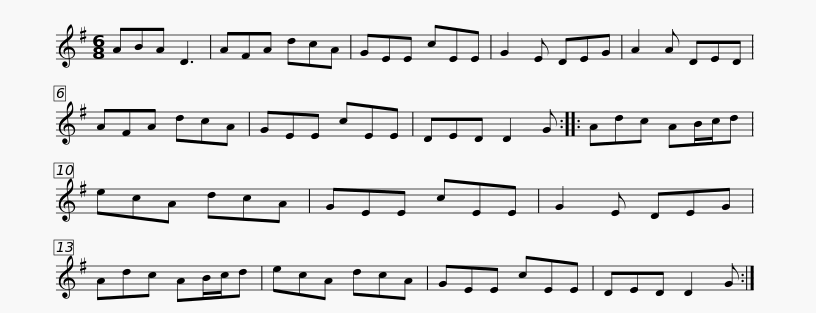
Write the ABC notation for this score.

X:1
L:1/8
M:6/8
I:linebreak $
K:G
V:1 treble
V:1
 ABA D3 | AFA dcA | GEE cEE | G2 E DEG | A2 A DED | %5
 AFA dcA | GEE cEE |$ DED D2 G :: Adc AB/c/d | ecA dcA | %10
 GEE cEE | G2 E DEG | Adc AB/c/d | ecA dcA |$ GEE cEE | %15
 DED D2 G :| %16
